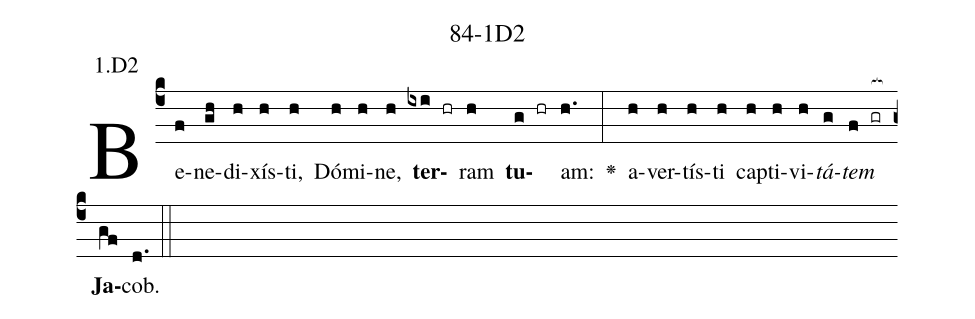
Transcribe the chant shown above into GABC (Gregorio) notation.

name: 84-1D2;
annotation: 1.D2;
%%
(c4)Be(f)ne(gh)di(h)xís(h)ti,(h) Dó(h)mi(h)ne,(h) <b>ter</b>(ixi hr)ram(h) <b>tu</b>(g hr)am:(h.) <v>\greheightstar</v>(:) a(h)ver(h)tís(h)ti(h) cap(h)ti(h)vi(h)<i>tá</i>(g)<i>tem</i>(f gr[ocb:1{]) <b>Ja</b>(gf[ocb:0}])cob.(d.) (::)


%E(h) u(h) o(g) u(f) a(gf) e.(d.) (::)
